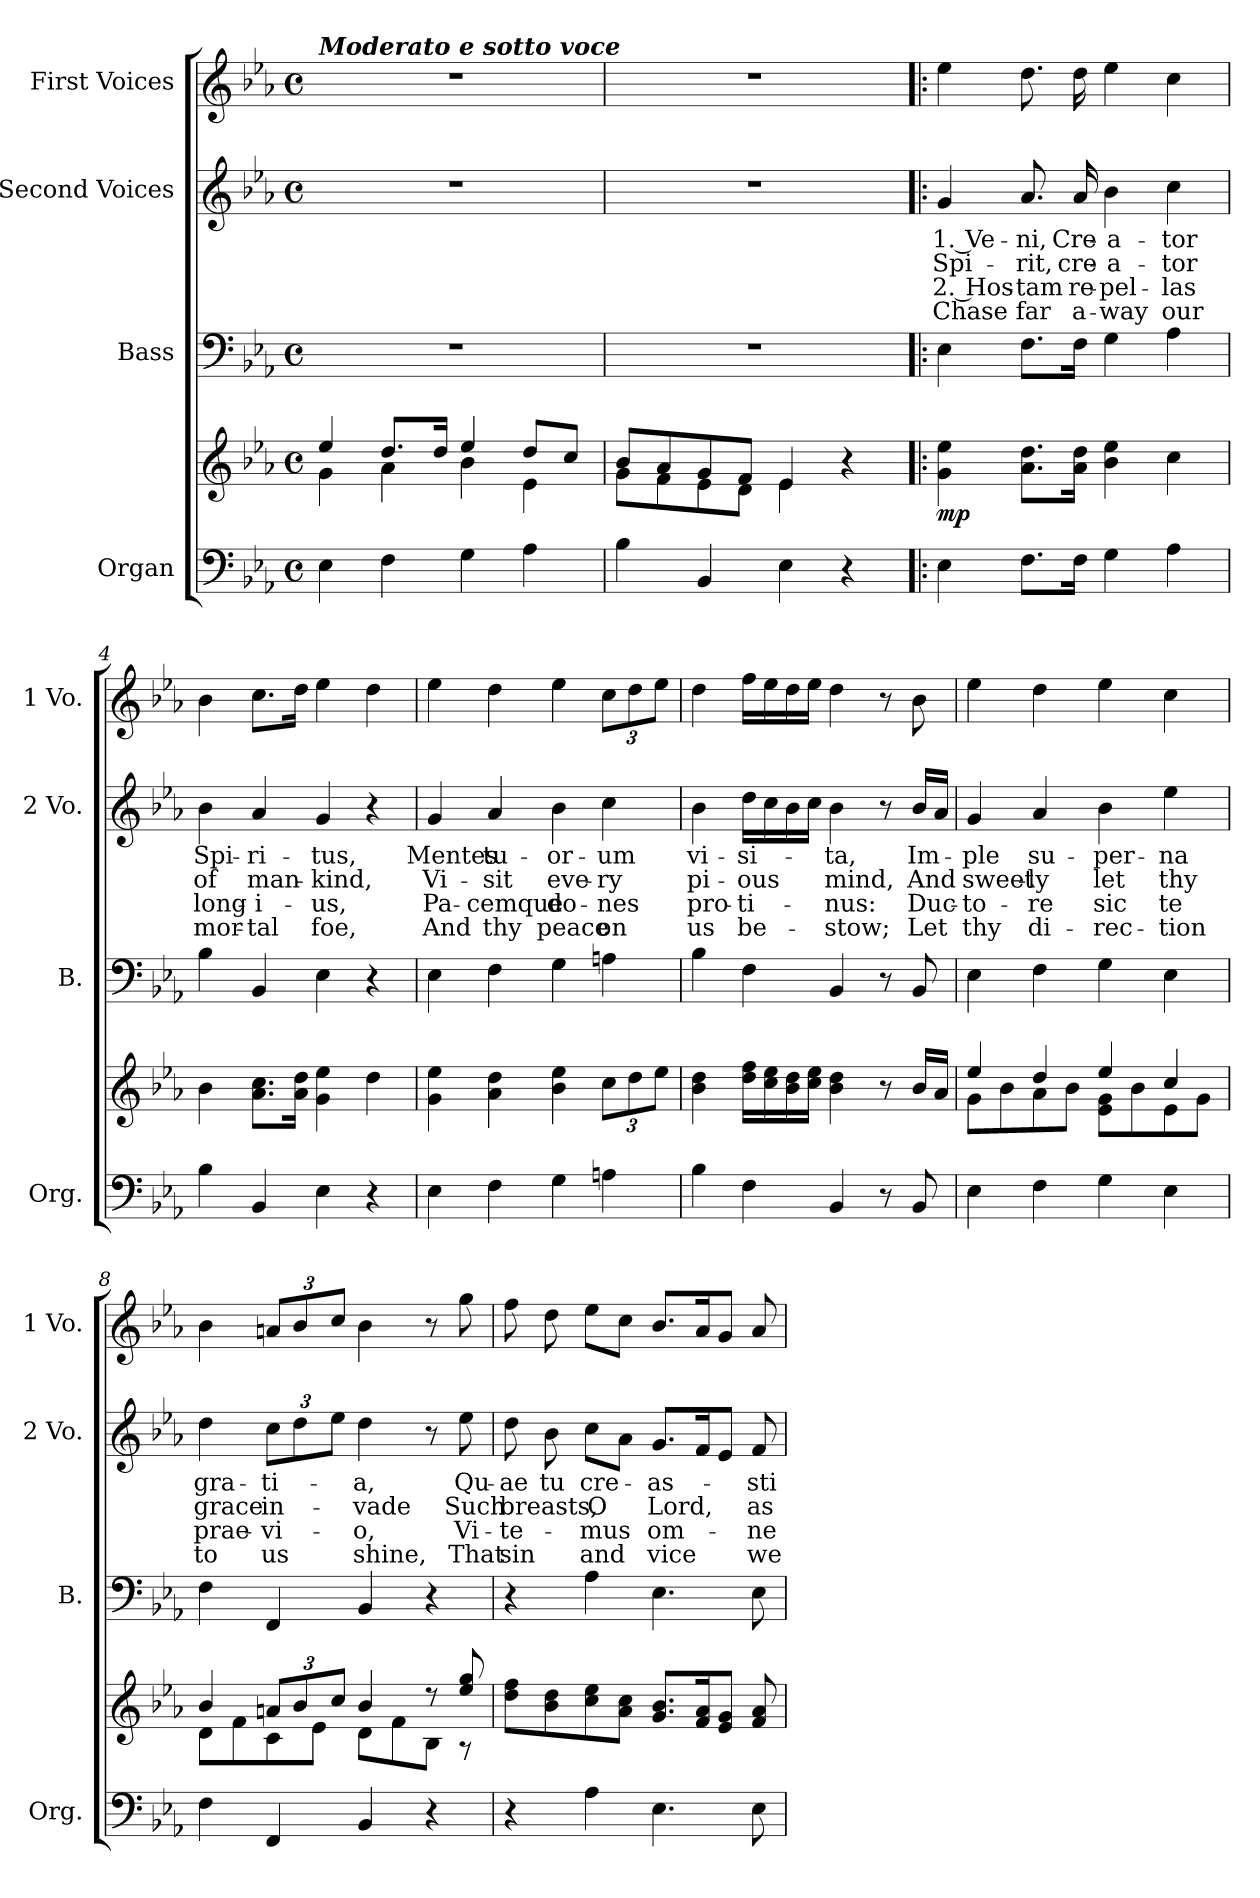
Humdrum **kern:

**kern	**kern	**dynam	**kern	**kern	**text	**text	**text	**text	**kern
*part4	*part4	*part4	*part3	*part2	*part2	*part2	*part2	*part2	*part1
*staff5	*staff4	*staff4/5	*staff3	*staff2	*staff2	*staff2	*staff2	*staff2	*staff1
*I"Organ	*	*	*I"Bass	*I"Second Voices	*	*	*	*	*I"First Voices
*I'Org.	*	*	*I'B.	*I'2 Vo.	*	*	*	*	*I'1 Vo.
*clefF4	*clefG2	*	*clefF4	*clefG2	*	*	*	*	*clefG2
*k[b-e-a-]	*k[b-e-a-]	*	*k[b-e-a-]	*k[b-e-a-]	*	*	*	*	*k[b-e-a-]
*M4/4	*M4/4	*	*M4/4	*M4/4	*	*	*	*	*M4/4
*met(c)	*met(c)	*	*met(c)	*met(c)	*	*	*	*	*met(c)
*MM68	*MM68	*	*MM68	*MM68	*	*	*	*	*MM68
=1	=1	=1	=1	=1	=1	=1	=1	=1	=1
*	*^	*	*	*	*	*	*	*	*
!	!	!	!	!	!	!	!	!	!	!LO:TX:a:Bi:t=Moderato e sotto voce
4E-\	4ee-/	4g\	.	1r	1r	.	.	.	.	1r
4F\	8.dd/L	4a-\	.	.	.	.	.	.	.	.
.	16dd/Jk	.	.	.	.	.	.	.	.	.
4G\	4ee-/	4b-\	.	.	.	.	.	.	.	.
4A-\	8dd/L	4e-\	.	.	.	.	.	.	.	.
.	8cc/J	.	.	.	.	.	.	.	.	.
=2	=2	=2	=2	=2	=2	=2	=2	=2	=2	=2
4B-\	8b-/L	8g\L	.	1r	1r	.	.	.	.	1r
.	8a-/	8f\	.	.	.	.	.	.	.	.
4BB-/	8g/	8e-\	.	.	.	.	.	.	.	.
.	8f/J	8d\J	.	.	.	.	.	.	.	.
4E-\	4e-/	4e-\	.	.	.	.	.	.	.	.
4r	4r	4ryy	.	.	.	.	.	.	.	.
=3!|:	=3!|:	=3!|:	=3!|:	=3!|:	=3!|:	=3!|:	=3!|:	=3!|:	=3!|:	=3!|:
!	!	!	!LO:DY:b	!	!	!LO:LY:b	!LO:LY:b	!LO:LY:b	!LO:LY:b	!
*	*v	*v	*	*	*	*	*	*	*	*
4E-\	4g\ 4ee-\	mp	4E-\	4g/	1. Ve-	Spi-	2. Hos-	Chase	4ee-\
!	!	!	!	!	!LO:LY:b	!LO:LY:b	!LO:LY:b	!LO:LY:b	!
8.F\L	8.a-\ 8.dd\L	.	8.F\L	8.a-/	-ni,	-rit,	-tam	far	8.dd\
!	!	!	!	!	!LO:LY:b	!LO:LY:b	!LO:LY:b	!LO:LY:b	!
16F\Jk	16a-\ 16dd\Jk	.	16F\Jk	16a-/	Cre-	cre-	re-	a-	16dd\
!	!	!	!	!	!LO:LY:b	!LO:LY:b	!LO:LY:b	!LO:LY:b	!
4G\	4b-\ 4ee-\	.	4G\	4b-\	-a-	-a-	-pel-	-way	4ee-\
!	!	!	!	!	!LO:LY:b	!LO:LY:b	!LO:LY:b	!LO:LY:b	!
4A-\	4cc\	.	4A-\	4cc\	-tor	-tor	-las	our	4cc\
=4	=4	=4	=4	=4	=4	=4	=4	=4	=4
!	!	!	!	!	!LO:LY:b	!LO:LY:b	!LO:LY:b	!LO:LY:b	!
4B-\	4b-\	.	4B-\	4b-\	Spi-	of	long-	mor-	4b-\
!	!	!	!	!	!LO:LY:b	!LO:LY:b	!LO:LY:b	!LO:LY:b	!
4BB-/	8.a-\ 8.cc\L	.	4BB-/	4a-/	-ri-	man-	-i-	-tal	8.cc\L
.	16a-\ 16dd\Jk	.	.	.	.	.	.	.	16dd\Jk
!	!	!	!	!	!LO:LY:b	!LO:LY:b	!LO:LY:b	!LO:LY:b	!
4E-\	4g\ 4ee-\	.	4E-\	4g/	-tus,	-kind,	-us,	foe,	4ee-\
4r	4dd\	.	4r	4r	.	.	.	.	4dd\
=5	=5	=5	=5	=5	=5	=5	=5	=5	=5
!	!	!	!	!	!LO:LY:b	!LO:LY:b	!LO:LY:b	!LO:LY:b	!
4E-\	4g\ 4ee-\	.	4E-\	4g/	Mentes	Vi-	Pa-	And	4ee-\
!	!	!	!	!	!LO:LY:b	!LO:LY:b	!LO:LY:b	!LO:LY:b	!
4F\	4a-\ 4dd\	.	4F\	4a-/	tu-	-sit	-cemque	thy	4dd\
!	!	!	!	!	!LO:LY:b	!LO:LY:b	!LO:LY:b	!LO:LY:b	!
4G\	4b-\ 4ee-\	.	4G\	4b-\	-or-	eve-	do-	peace	4ee-\
*	*Xbrackettup	*	*	*	*	*	*	*	*
!	!	!	!	!	!LO:LY:b	!LO:LY:b	!LO:LY:b	!LO:LY:b	!
*	*	*	*	*	*	*	*	*	*Xbrackettup
4An\	12cc\L	.	4An\	4cc\	-um	-ry	-nes	on	12cc\L
.	12dd\	.	.	.	.	.	.	.	12dd\
.	12ee-\J	.	.	.	.	.	.	.	12ee-\J
!!LO:LB:g=z
=6	=6	=6	=6	=6	=6	=6	=6	=6	=6
!	!	!	!	!	!LO:LY:b	!LO:LY:b	!LO:LY:b	!LO:LY:b	!
4B-\	4b-\ 4dd\	.	4B-\	4b-\	vi-	pi-	pro-	us	4dd\
!	!	!	!	!	!LO:LY:b	!LO:LY:b	!LO:LY:b	!LO:LY:b	!
4F\	16dd\ 16ff\LL	.	4F\	16dd\LL	-si-	-ous	-ti-	be-	16ff\LL
.	16cc\ 16ee-\	.	.	16cc\	.	.	.	.	16ee-\
.	16b-\ 16dd\	.	.	16b-\	.	.	.	.	16dd\
.	16cc\ 16ee-\JJ	.	.	16cc\JJ	.	.	.	.	16ee-\JJ
!	!	!	!	!	!LO:LY:b	!LO:LY:b	!LO:LY:b	!LO:LY:b	!
4BB-/	4b-\ 4dd\	.	4BB-/	4b-\	-ta,	mind,	-nus:	-stow;	4dd\
8r	8r	.	8r	8r	.	.	.	.	8r
!	!	!	!	!	!LO:LY:b	!LO:LY:b	!LO:LY:b	!LO:LY:b	!
8BB-/	16b-/LL	.	8BB-/	16b-/LL	Im-	And	Duc-	Let	8b-\
.	16a-/JJ	.	.	16a-/JJ	.	.	.	.	.
=7	=7	=7	=7	=7	=7	=7	=7	=7	=7
*	*^	*	*	*	*	*	*	*	*
!	!	!	!	!	!	!LO:LY:b	!LO:LY:b	!LO:LY:b	!LO:LY:b	!
4E-\	4ee-/	8g\L	.	4E-\	4g/	-ple	sweet-	-to-	thy	4ee-\
.	.	8b-\	.	.	.	.	.	.	.	.
!	!	!	!	!	!	!LO:LY:b	!LO:LY:b	!LO:LY:b	!LO:LY:b	!
4F\	4dd/	8a-\	.	4F\	4a-/	su-	-ly	-re	di-	4dd\
.	.	8b-\J	.	.	.	.	.	.	.	.
!	!	!	!	!	!	!LO:LY:b	!LO:LY:b	!LO:LY:b	!LO:LY:b	!
4G\	4ee-/	8e-\ 8g\L	.	4G\	4b-\	-per-	let	sic	-rec-	4ee-\
.	.	8b-\	.	.	.	.	.	.	.	.
!	!	!	!	!	!	!LO:LY:b	!LO:LY:b	!LO:LY:b	!LO:LY:b	!
4E-\	4cc/	8e-\	.	4E-\	4ee-\	-na	thy	te	-tion	4cc\
.	.	8g\J	.	.	.	.	.	.	.	.
=8	=8	=8	=8	=8	=8	=8	=8	=8	=8	=8
!	!	!	!	!	!	!LO:LY:b	!LO:LY:b	!LO:LY:b	!LO:LY:b	!
4F\	4b-/	8d\L	.	4F\	4dd\	gra-	grace	prae-	to	4b-\
.	.	8f\	.	.	.	.	.	.	.	.
*	*	*	*	*	*Xbrackettup	*	*	*	*	*
!	!	!	!	!	!	!LO:LY:b	!LO:LY:b	!LO:LY:b	!LO:LY:b	!
4FF/	12an/L	8c\	.	4FF/	12cc\L	-ti-	in-	-vi-	us	12an/L
.	12b-/	.	.	.	12dd\	.	.	.	.	12b-/
.	.	8e-\J	.	.	.	.	.	.	.	.
.	12cc/J	.	.	.	12ee-\J	.	.	.	.	12cc/J
!	!	!	!	!	!	!LO:LY:b	!LO:LY:b	!LO:LY:b	!LO:LY:b	!
4BB-/	4b-/	8d\L	.	4BB-/	4dd\	-a,	-vade	-o,	shine,	4b-\
.	.	8f\	.	.	.	.	.	.	.	.
4r	8r	8B-\J	.	4r	8r	.	.	.	.	8r
!	!	!	!	!	!	!LO:LY:b	!LO:LY:b	!LO:LY:b	!LO:LY:b	!
.	8ee-/ 8gg/	8r	.	.	8ee-\	Qu-	Such	Vi-	That	8gg\
=9	=9	=9	=9	=9	=9	=9	=9	=9	=9	=9
!	!	!	!	!	!	!LO:LY:b	!LO:LY:b	!LO:LY:b	!LO:LY:b	!
*	*v	*v	*	*	*	*	*	*	*	*
4r	8dd\ 8ff\L	.	4r	8dd\	-ae	breasts,	-te-	sin	8ff\
!	!	!	!	!	!LO:LY:b	!	!	!	!
.	8b-\ 8dd\	.	.	8b-\	tu	.	.	.	8dd\
!	!	!	!	!	!LO:LY:b	!LO:LY:b	!LO:LY:b	!LO:LY:b	!
4A-\	8cc\ 8ee-\	.	4A-\	8cc\L	cre-	O	-mus	and	8ee-\L
.	8a-\ 8cc\J	.	.	8a-\J	.	.	.	.	8cc\J
!	!	!	!	!	!LO:LY:b	!LO:LY:b	!LO:LY:b	!LO:LY:b	!
4.E-\	8.g/ 8.b-/L	.	4.E-\	8.g/L	-as-	Lord,	om-	vice	8.b-/L
.	16f/ 16a-/K	.	.	16f/K	.	.	.	.	16a-/K
.	8e-/ 8g/J	.	.	8e-/J	.	.	.	.	8g/J
!	!	!	!	!	!LO:LY:b	!LO:LY:b	!LO:LY:b	!LO:LY:b	!
8E-\	8f/ 8a-/	.	8E-\	8f/	-sti	as	-ne	we	8a-/
=	=	=	=	=	=	=	=	=	=
*-	*-	*-	*-	*-	*-	*-	*-	*-	*-
